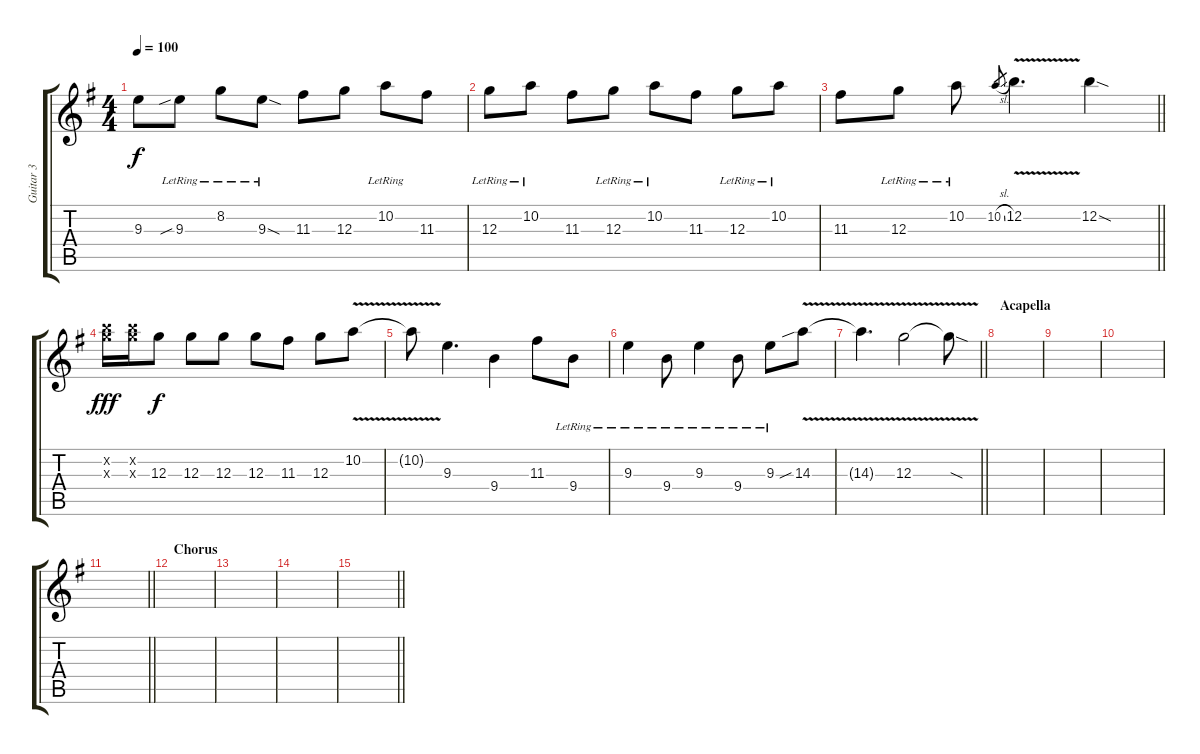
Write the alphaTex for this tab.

\track ("Guitar 3" "Guitar 3") {instrument distortionguitar}
\staff {score tabs}
\tuning (E4 B3 G3 D3 A2 E2) {hide}
\ts (4 4)
\tempo 100
\clef g2
\ks eminor
9.3{t}.8{dy f} 9.3{sib lr}.8 8.2{lr}.8 9.3{sod lr}.8 11.3.8 12.3.8 10.2{lr}.8 11.3.8 |
12.3{lr}.8 10.2{lr}.8 11.3.8 12.3{lr}.8 10.2{lr}.8 11.3.8 12.3{lr}.8 10.2{lr}.8 |
\barLineRight lightlight
11.3.8 12.3{lr}.8 10.2{lr}.8 10.2{sl}.8{gr} 12.2{v}.4{d} 12.2{sod}.4 |
(12.2{x} 12.3{x}).16{dy fff} (12.2{x} 12.3{x}).16 12.3.8{dy f} 12.3.8 12.3.8 12.3.8 11.3.8 12.3.8 10.2{v}.8 |
10.2{t}.8 9.3.4{d} 9.4.4 11.3.8 9.4{lr}.8 |
9.3{lr}.4 9.4{lr}.8 9.3{lr}.4 9.4{lr}.8 9.3{lr}.8 14.3{v sib}.8 |
\barLineRight lightlight
14.3{v t}.4{d} 12.3{v}.2 12.3{sod t}.8 |
\section ("" "Acapella")
|
|
|
\barLineRight lightlight
|
\section ("" "Chorus")
|
|
|
\barLineRight lightlight
